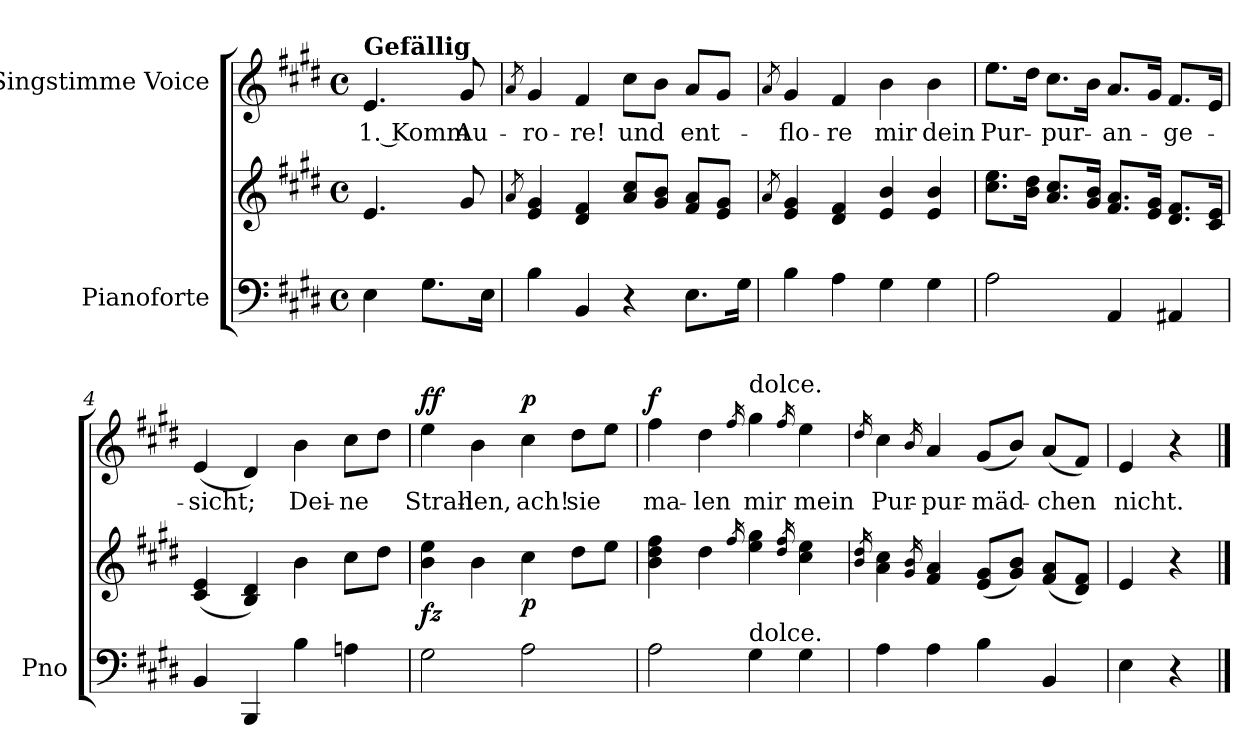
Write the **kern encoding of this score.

**kern	**kern	**dynam	**kern	**text	**dynam
*part2	*part2	*part2	*part1	*part1	*part1
*staff3	*staff2	*staff2/3	*staff1	*staff1	*staff1
*I"Pianoforte	*	*	*I"Singstimme Voice	*	*
*I'Pno	*	*	*	*	*
*clefF4	*clefG2	*	*clefG2	*	*
*k[f#c#g#d#]	*k[f#c#g#d#]	*	*k[f#c#g#d#]	*	*
*M4/4	*M4/4	*	*M4/4	*	*
*met(c)	*met(c)	*	*met(c)	*	*
=	=	=	=	=	=
!	!	!	!LO:TX:a:B:t=Gefällig	!	!
4E\	4.e/	.	4.e/	1. Komm	.
8.G#\L	.	.	.	.	.
.	8g#/	.	8g#/	Au-	.
16E\Jk	.	.	.	.	.
=1	=1	=1	=1	=1	=1
.	8qa/	.	8qa/	.	.
4B\	4e/ 4g#/	.	4g#/	-ro-	.
4BB/	4d#/ 4f#/	.	4f#/	-re!	.
4r	8a/ 8cc#/L	.	8cc#\L	und	.
.	8g#/ 8b/J	.	8b\J	.	.
8.E\L	8f#/ 8a/L	.	8a/L	ent-	.
.	8e/ 8g#/J	.	8g#/J	.	.
16G#\Jk	.	.	.	.	.
=2	=2	=2	=2	=2	=2
.	8qa/	.	8qa/	.	.
4B\	4e/ 4g#/	.	4g#/	-flo-	.
4A\	4d#/ 4f#/	.	4f#/	-re	.
4G#\	4e/ 4b/	.	4b\	mir	.
4G#\	4e/ 4b/	.	4b\	dein	.
=3	=3	=3	=3	=3	=3
2A\	8.cc#\ 8.ee\L	.	8.ee\L	Pur-	.
.	16b\ 16dd#\Jk	.	16dd#\Jk	.	.
.	8.a/ 8.cc#/L	.	8.cc#\L	-pur-	.
.	16g#/ 16b/Jk	.	16b\Jk	.	.
4AA/	8.f#/ 8.a/L	.	8.a/L	-an-	.
.	16e/ 16g#/Jk	.	16g#/Jk	.	.
4AA#X/	8.d#/ 8.f#/L	.	8.f#/L	-ge-	.
.	16c#/ 16e/Jk	.	16e/Jk	.	.
=4	=4	=4	=4	=4	=4
4BB/	(4c#/ 4e/	.	(4e/	-sicht;	.
4BBB/	4B/ 4d#/)	.	4d#/)	.	.
4B\	4b\	.	4b\	Dei-	.
4An\	8cc#\L	.	8cc#\L	-ne	.
.	8dd#\J	.	8dd#\J	.	.
=5	=5	=5	=5	=5	=5
!	!	!LO:DY:b	!	!	!LO:DY:a
2G#\	4b\ 4ee\	fz	4ee\	Strah-	ff
.	4b\	.	4b\	-len,	.
!	!	!LO:DY:b	!	!	!LO:DY:a
2A\	4cc#\	p	4cc#\	ach!	p
.	8dd#\L	.	8dd#\L	sie	.
.	8ee\J	.	8ee\J	.	.
=6	=6	=6	=6	=6	=6
!	!	!	!	!	!LO:DY:a
2A\	4b\ 4dd#\ 4ff#\	.	4ff#\	ma-	f
.	4dd#\	.	4dd#\	-len	.
.	16qff#/	.	16qff#/	.	.
!	!	!	!LO:TX:a:t=dolce.	!	!
!LO:TX:a:t=dolce.	!	!	!	!	!
4G#\	4ee\ 4gg#\	.	4gg#\	mir	.
.	16qdd#/ 16qff#/	.	16qff#/	.	.
4G#\	4cc#\ 4ee\	.	4ee\	mein	.
=7	=7	=7	=7	=7	=7
.	16qb/ 16qdd#/	.	16qdd#/	.	.
4A\	4a\ 4cc#\	.	4cc#\	Pur-	.
.	16qg#/ 16qb/	.	16qb/	.	.
4A\	4f#/ 4a/	.	4a/	-pur-	.
4B\	(8e/ 8g#/L	.	(8g#/L	-mäd-	.
.	8g#/ 8b/J)	.	8b/J)	.	.
4BB/	(8f#/ 8a/L	.	(8a/L	-chen	.
.	8d#/ 8f#/J)	.	8f#/J)	.	.
=8	=8	=8	=8	=8	=8
4E\	4e/	.	4e/	nicht.	.
4r	4r	.	4r	.	.
==	==	==	==	==	==
*-	*-	*-	*-	*-	*-
